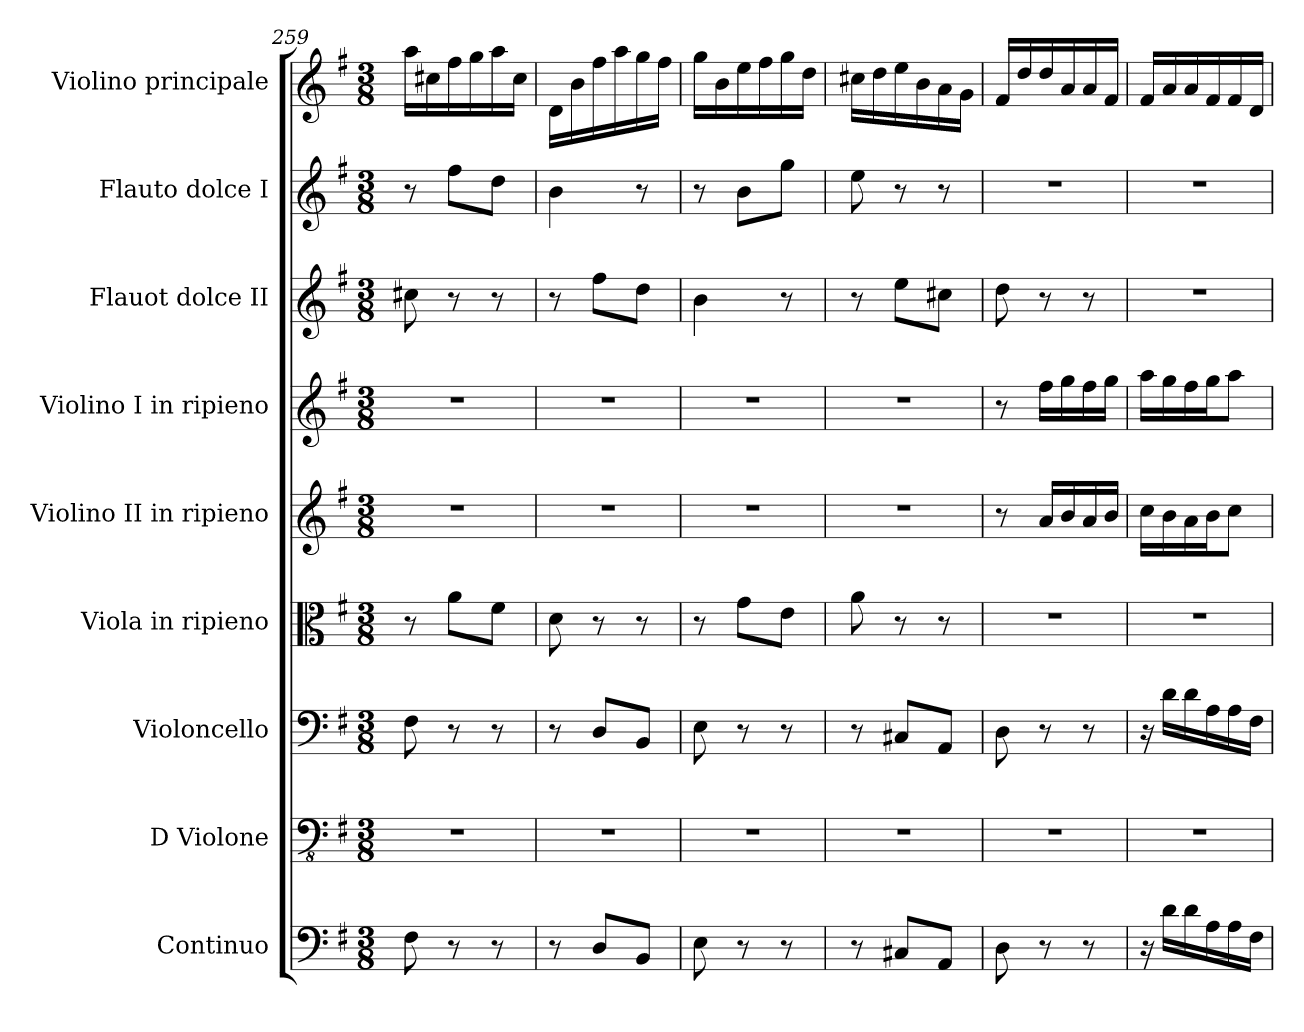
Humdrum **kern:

**kern	**kern	**kern	**kern	**kern	**kern	**kern	**kern	**kern
*part9	*part8	*part7	*part6	*part5	*part4	*part3	*part2	*part1
*staff9	*staff8	*staff7	*staff6	*staff5	*staff4	*staff3	*staff2	*staff1
*I"Continuo	*I"D Violone	*I"Violoncello	*I"Viola in ripieno	*I"Violino II in ripieno	*I"Violino I in ripieno	*I"Flauot dolce II	*I"Flauto dolce I	*I"Violino principale
*I'Cont.	*I'D Vne.	*I'Vc.	*I'Vla.	*I'Vln. II	*I'Vln. I	*I'Fl. II	*I'Fl. I	*I'Vln. p.
*clefF4	*clefFv4	*clefF4	*clefC3	*clefG2	*clefG2	*clefG2	*clefG2	*clefG2
*	*ITrd7c12	*	*	*	*	*	*	*
*k[f#]	*k[f#]	*k[f#]	*k[f#]	*k[f#]	*k[f#]	*k[f#]	*k[f#]	*k[f#]
*M3/8	*M3/8	*M3/8	*M3/8	*M3/8	*M3/8	*M3/8	*M3/8	*M3/8
=259	=259	=259	=259	=259	=259	=259	=259	=259
8F#\	4.r	8F#\	8r	4.r	4.r	8cc#X\	8r	16aa\LL
.	.	.	.	.	.	.	.	16cc#X\
8r	.	8r	8a\L	.	.	8r	8ff#\L	16ff#\
.	.	.	.	.	.	.	.	16gg\
8r	.	8r	8f#\J	.	.	8r	8dd\J	16aa\
.	.	.	.	.	.	.	.	16cc#\JJ
!!LO:PB:g=z
=260	=260	=260	=260	=260	=260	=260	=260	=260
8r	4.r	8r	8d\	4.r	4.r	8r	4b\	16d\LL
.	.	.	.	.	.	.	.	16b\
8D/L	.	8D/L	8r	.	.	8ff#\L	.	16ff#\
.	.	.	.	.	.	.	.	16aa\
8BB/J	.	8BB/J	8r	.	.	8dd\J	8r	16gg\
.	.	.	.	.	.	.	.	16ff#\JJ
=261	=261	=261	=261	=261	=261	=261	=261	=261
8E\	4.r	8E\	8r	4.r	4.r	4b\	8r	16gg\LL
.	.	.	.	.	.	.	.	16b\
8r	.	8r	8g\L	.	.	.	8b\L	16ee\
.	.	.	.	.	.	.	.	16ff#\
8r	.	8r	8e\J	.	.	8r	8gg\J	16gg\
.	.	.	.	.	.	.	.	16dd\JJ
=262	=262	=262	=262	=262	=262	=262	=262	=262
8r	4.r	8r	8a\	4.r	4.r	8r	8ee\	16cc#X\LL
.	.	.	.	.	.	.	.	16dd\
8C#X/L	.	8C#X/L	8r	.	.	8ee\L	8r	16ee\
.	.	.	.	.	.	.	.	16b\
8AA/J	.	8AA/J	8r	.	.	8cc#X\J	8r	16a\
.	.	.	.	.	.	.	.	16g\JJ
=263	=263	=263	=263	=263	=263	=263	=263	=263
8D\	4.r	8D\	4.r	8r	8r	8dd\	4.r	16f#/LL
.	.	.	.	.	.	.	.	16dd/
8r	.	8r	.	16a/LL	16ff#\LL	8r	.	16dd/
.	.	.	.	16b/	16gg\	.	.	16a/
8r	.	8r	.	16a/	16ff#\	8r	.	16a/
.	.	.	.	16b/JJ	16gg\JJ	.	.	16f#/JJ
=264	=264	=264	=264	=264	=264	=264	=264	=264
16r	4.r	16r	4.r	16cc\LL	16aa\LL	4.r	4.r	16f#/LL
16d\LL	.	16d\LL	.	16b\	16gg\	.	.	16a/
16d\	.	16d\	.	16a\	16ff#\	.	.	16a/
16A\	.	16A\	.	16b\J	16gg\J	.	.	16f#/
16A\	.	16A\	.	8cc\J	8aa\J	.	.	16f#/
16F#\JJ	.	16F#\JJ	.	.	.	.	.	16d/JJ
=	=	=	=	=	=	=	=	=
*-	*-	*-	*-	*-	*-	*-	*-	*-
